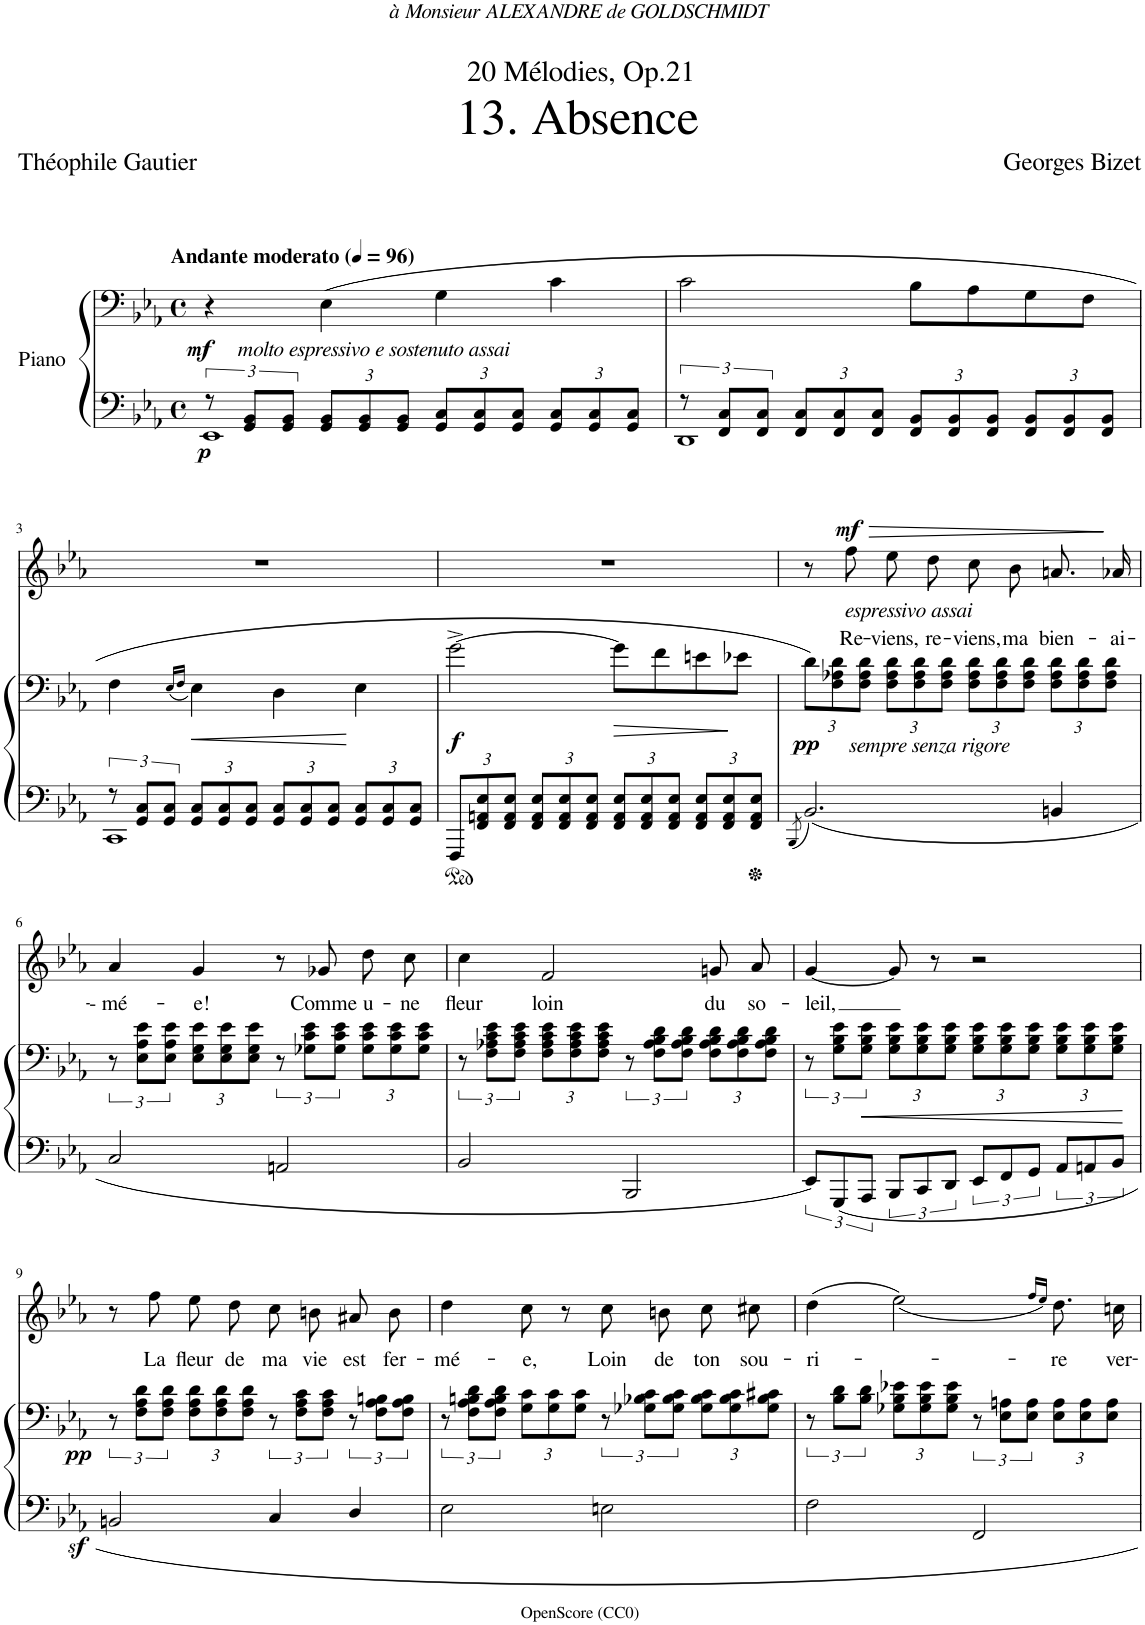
**kern	**kern	**dynam	**kern	**text	**dynam
*part2	*part2	*part2	*part1	*part1	*part1
*staff3	*staff2	*staff2/3	*staff1	*staff1	*staff1
*I"Piano	*	*	*I"Chant Voice	*	*
*I'Pno	*	*	*	*	*
*clefF4	*clefF4	*	*clefG2	*	*
*k[b-e-a-]	*k[b-e-a-]	*	*k[b-e-a-]	*	*
*M4/4	*M4/4	*	*M4/4	*	*
*met(c)	*met(c)	*	*met(c)	*	*
*MM96	*MM96	*	*MM96	*	*
=1	=1	=1	=1	=1	=1
*^	*	*	*	*	*
!	!	!	!	!LO:TX:a:B:t=Andante moderato	!	!
!	!	!	!LO:DY:b=2	!	!	!
!	!	!	!LO:DY:n=1:b	!	!	!
12r	1EE-	4r	p mf	1r	.	.
12GG/ 12BB-/L	.	.	.	.	.	.
12GG/ 12BB-/J	.	.	.	.	.	.
*Xbrackettup	*	*	*	*	*	*
!	!	!LO:TX:b:i:t=molto espressivo e sostenuto assai	!	!	!	!
12GG/ 12BB-/L	.	(4E-\	.	.	.	.
12GG/ 12BB-/	.	.	.	.	.	.
12GG/ 12BB-/J	.	.	.	.	.	.
12GG/ 12C/L	.	4G\	.	.	.	.
12GG/ 12C/	.	.	.	.	.	.
12GG/ 12C/J	.	.	.	.	.	.
12GG/ 12C/L	.	4c\	.	.	.	.
12GG/ 12C/	.	.	.	.	.	.
12GG/ 12C/J	.	.	.	.	.	.
=2	=2	=2	=2	=2	=2	=2
*brackettup	*	*	*	*	*	*
12r	1DD	2c\	.	1r	.	.
12FF/ 12C/L	.	.	.	.	.	.
12FF/ 12C/J	.	.	.	.	.	.
*Xbrackettup	*	*	*	*	*	*
12FF/ 12C/L	.	.	.	.	.	.
12FF/ 12C/	.	.	.	.	.	.
12FF/ 12C/J	.	.	.	.	.	.
12FF/ 12BB-/L	.	8B-\L	.	.	.	.
12FF/ 12BB-/	.	.	.	.	.	.
.	.	8A-\	.	.	.	.
12FF/ 12BB-/J	.	.	.	.	.	.
12FF/ 12BB-/L	.	8G\	.	.	.	.
12FF/ 12BB-/	.	.	.	.	.	.
.	.	8F\J	.	.	.	.
12FF/ 12BB-/J	.	.	.	.	.	.
!!LO:LB:g=z
=3	=3	=3	=3	=3	=3	=3
*brackettup	*	*	*	*	*	*
12r	1CC	4F\	.	1r	.	.
12GG/ 12C/L	.	.	.	.	.	.
12GG/ 12C/J	.	.	.	.	.	.
.	.	(16qE-/LL	.	.	.	.
.	.	16qF/JJ	.	.	.	.
*Xbrackettup	*	*	*	*	*	*
12GG/ 12C/L	.	4E-\)	.	.	.	.
12GG/ 12C/	.	.	.	.	.	.
12GG/ 12C/J	.	.	.	.	.	.
12GG/ 12C/L	.	4D\	.	.	.	.
12GG/ 12C/	.	.	.	.	.	.
12GG/ 12C/J	.	.	.	.	.	.
12GG/ 12C/L	.	4E-\	.	.	.	.
12GG/ 12C/	.	.	.	.	.	.
12GG/ 12C/J	.	.	.	.	.	.
*v	*v	*	*	*	*	*
=4	=4	=4	=4	=4	=4
!	!	!LO:DY:b	!	!	!
12FFF/L	[2g^\	f	1r	.	.
12FF/ 12AAn/ 12E-/	.	.	.	.	.
12FF/ 12AA/ 12E-/J	.	.	.	.	.
12FF/ 12AA/ 12E-/L	.	.	.	.	.
12FF/ 12AA/ 12E-/	.	.	.	.	.
12FF/ 12AA/ 12E-/J	.	.	.	.	.
!	!	!LO:HP:b	!	!	!
12FF/ 12AA/ 12E-/L	8g\L]	>	.	.	.
12FF/ 12AA/ 12E-/	.	.	.	.	.
.	8f\	.	.	.	.
12FF/ 12AA/ 12E-/J	.	.	.	.	.
12FF/ 12AA/ 12E-/L	8en\	.	.	.	.
12FF/ 12AA/ 12E-/	.	.	.	.	.
.	8e-X\J	]	.	.	.
12FF/ 12AA/ 12E-/J	.	.	.	.	.
=5	=5	=5	=5	=5	=5
8qBBB-/	.	.	.	.	.
*	*Xbrackettup	*	*	*	*
!	!LO:TX:b:i:t=sempre senza rigore	!	!	!	!
!	!	!LO:DY:b	!	!	!
2.BB-/	12d\L)	pp	8r	.	.
.	12F\ 12A-X\ 12d\	.	.	.	.
!	!	!	!LO:TX:b:i:t=espressivo assai	!	!
!	!	!	!	!LO:LY:b	!LO:HP:b
!	!	!	!	!	!LO:DY:n=1:a
.	.	.	8ff\	Re-	> mf
.	12F\ 12A-\ 12d\J	.	.	.	.
!	!	!	!	!LO:LY:b	!
.	12F\ 12A-\ 12d\L	.	8ee-\	-viens,	.
.	12F\ 12A-\ 12d\	.	.	.	.
!	!	!	!	!LO:LY:b	!
.	.	.	8dd\	re-	.
.	12F\ 12A-\ 12d\J	.	.	.	.
!	!	!	!	!LO:LY:b	!
.	12F\ 12A-\ 12d\L	.	8cc\	-viens,	.
.	12F\ 12A-\ 12d\	.	.	.	.
!	!	!	!	!LO:LY:b	!
.	.	.	8b-\	ma	.
.	12F\ 12A-\ 12d\J	.	.	.	.
!	!	!	!	!LO:LY:b	!
4BBn/	12F\ 12A-\ 12d\L	.	8.an/	bien-	.
.	12F\ 12A-\ 12d\	.	.	.	.
.	12F\ 12A-\ 12d\J	.	.	.	.
!	!	!	!	!LO:LY:b	!
.	.	.	16a-X/	-ai-	]
!!LO:LB:g=z
=6	=6	=6	=6	=6	=6
*	*brackettup	*	*	*	*
!	!	!	!	!LO:LY:b	!
2C/	12r	.	4a-/	-- mé-	.
.	12E-\ 12A-\ 12e-\L	.	.	.	.
.	12E-\ 12A-\ 12e-\J	.	.	.	.
*	*Xbrackettup	*	*	*	*
!	!	!	!	!LO:LY:b	!
.	12E-\ 12G\ 12e-\L	.	4g/	-e!	.
.	12E-\ 12G\ 12e-\	.	.	.	.
.	12E-\ 12G\ 12e-\J	.	.	.	.
*	*brackettup	*	*	*	*
2AAn/	12r	.	8r	.	.
.	12G-X\ 12c\ 12e-\L	.	.	.	.
!	!	!	!	!LO:LY:b	!
.	.	.	8g-X/	Comme	.
.	12G-\ 12c\ 12e-\J	.	.	.	.
*	*Xbrackettup	*	*	*	*
!	!	!	!	!LO:LY:b	!
.	12G-\ 12c\ 12e-\L	.	8dd\	u-	.
.	12G-\ 12c\ 12e-\	.	.	.	.
!	!	!	!	!LO:LY:b	!
.	.	.	8cc\	-ne	.
.	12G-\ 12c\ 12e-\J	.	.	.	.
=7	=7	=7	=7	=7	=7
*	*brackettup	*	*	*	*
!	!	!	!	!LO:LY:b	!
2BB-/	12r	.	4cc\	fleur	.
.	12F\ 12A-X\ 12c\ 12e-\L	.	.	.	.
.	12F\ 12A-\ 12c\ 12e-\J	.	.	.	.
*	*Xbrackettup	*	*	*	*
!	!	!	!	!LO:LY:b	!
.	12F\ 12A-\ 12c\ 12e-\L	.	2f/	loin	.
.	12F\ 12A-\ 12c\ 12e-\	.	.	.	.
.	12F\ 12A-\ 12c\ 12e-\J	.	.	.	.
*	*brackettup	*	*	*	*
2BBB-/	12r	.	.	.	.
.	12F\ 12A-\ 12B-\ 12d\L	.	.	.	.
.	12F\ 12A-\ 12B-\ 12d\J	.	.	.	.
*	*Xbrackettup	*	*	*	*
!	!	!	!	!LO:LY:b	!
.	12F\ 12A-\ 12B-\ 12d\L	.	8gn/	du	.
.	12F\ 12A-\ 12B-\ 12d\	.	.	.	.
!	!	!	!	!LO:LY:b	!
.	.	.	8a-/	so-	.
.	12F\ 12A-\ 12B-\ 12d\J	.	.	.	.
=8	=8	=8	=8	=8	=8
*brackettup	*brackettup	*	*	*	*
!	!	!	!	!LO:LY:b	!
12EE-/L	12r	.	[4g/	-leil,	.
12GGG/	12G\ 12B-\ 12e-\L	.	.	.	.
12AAA-/J	12G\ 12B-\ 12e-\J	.	.	.	.
*	*Xbrackettup	*	*	*	*
12BBB-/L	12G\ 12B-\ 12e-\L	.	8g/]	.	.
12CC/	12G\ 12B-\ 12e-\	.	.	.	.
.	.	.	8r	.	.
12DD/J	12G\ 12B-\ 12e-\J	.	.	.	.
12EE-/L	12G\ 12B-\ 12e-\L	.	2r	.	.
12FF/	12G\ 12B-\ 12e-\	.	.	.	.
12GG/J	12G\ 12B-\ 12e-\J	.	.	.	.
12AA-/L	12G\ 12B-\ 12e-\L	.	.	.	.
12AAn/	12G\ 12B-\ 12e-\	.	.	.	.
12BB-/J	12G\ 12B-\ 12e-\J	.	.	.	.
!!LO:LB:g=z
=9	=9	=9	=9	=9	=9
*	*brackettup	*	*	*	*
!	!	!LO:DY:b	!	!	!
2BBnz</	12r	pp	8r	.	.
.	12F\ 12A-\ 12d\L	.	.	.	.
!	!	!	!	!LO:LY:b	!
.	.	.	8ff\	La	.
.	12F\ 12A-\ 12d\J	.	.	.	.
*	*Xbrackettup	*	*	*	*
!	!	!	!	!LO:LY:b	!
.	12F\ 12A-\ 12d\L	.	8ee-\	fleur	.
.	12F\ 12A-\ 12d\	.	.	.	.
!	!	!	!	!LO:LY:b	!
.	.	.	8dd\	de	.
.	12F\ 12A-\ 12d\J	.	.	.	.
*	*brackettup	*	*	*	*
!	!	!	!	!LO:LY:b	!
4C/	12r	.	8cc\	ma	.
.	12F\ 12A-\ 12c\L	.	.	.	.
!	!	!	!	!LO:LY:b	!
.	.	.	8bn\	vie	.
.	12F\ 12A-\ 12c\J	.	.	.	.
!	!	!	!	!LO:LY:b	!
4D/	12r	.	8a#X/	est	.
.	12F\ 12A-\ 12Bn\L	.	.	.	.
!	!	!	!	!LO:LY:b	!
.	.	.	8b\	fer-	.
.	12F\ 12A-\ 12B\J	.	.	.	.
=10	=10	=10	=10	=10	=10
!	!	!	!	!LO:LY:b	!
2E-\	12r	.	4dd\	-mé-	.
.	12F\ 12A-\ 12Bn\ 12d\L	.	.	.	.
.	12F\ 12A-\ 12B\ 12d\J	.	.	.	.
*	*Xbrackettup	*	*	*	*
!	!	!	!	!LO:LY:b	!
.	12G\ 12c\L	.	8cc\	-e,	.
.	12G\ 12c\	.	.	.	.
.	.	.	8r	.	.
.	12G\ 12c\J	.	.	.	.
*	*brackettup	*	*	*	*
!	!	!	!	!LO:LY:b	!
2En\	12r	.	8cc\	Loin	.
.	12G-X\ 12B-X\ 12c\L	.	.	.	.
!	!	!	!	!LO:LY:b	!
.	.	.	8bn\	de	.
.	12G-\ 12B-\ 12c\J	.	.	.	.
*	*Xbrackettup	*	*	*	*
!	!	!	!	!LO:LY:b	!
.	12G-\ 12B-\ 12c\L	.	8cc\	ton	.
.	12G-\ 12B-\ 12c\	.	.	.	.
!	!	!	!	!LO:LY:b	!
.	.	.	8cc#X\	sou-	.
.	12G-\ 12B-\ 12c#X\J	.	.	.	.
=11	=11	=11	=11	=11	=11
*	*brackettup	*	*	*	*
!	!	!	!	!LO:LY:b	!
2F\	12r	.	(4dd\	-ri-	.
.	12B-\ 12d\L	.	.	.	.
.	12B-\ 12d\J	.	.	.	.
*	*Xbrackettup	*	*	*	*
.	12G-X\ 12B-\ 12e-X\L	.	(<2ee-\)	.	.
.	12G-\ 12B-\ 12e-\	.	.	.	.
.	12G-\ 12B-\ 12e-\J	.	.	.	.
*	*brackettup	*	*	*	*
2FF/	12r	.	.	.	.
.	12E-\ 12An\L	.	.	.	.
.	12E-\ 12A\J	.	.	.	.
.	.	.	16qff/LL	.	.
.	.	.	16qee-/JJ)	.	.
*	*Xbrackettup	*	*	*	*
!	!	!	!	!LO:LY:b	!
.	12E-\ 12A\L	.	8.dd\	-re	.
.	12E-\ 12A\	.	.	.	.
.	12E-\ 12A\J	.	.	.	.
!	!	!	!	!LO:LY:b	!
.	.	.	16ccn\	ver-	.
=	=	=	=	=	=
*-	*-	*-	*-	*-	*-
